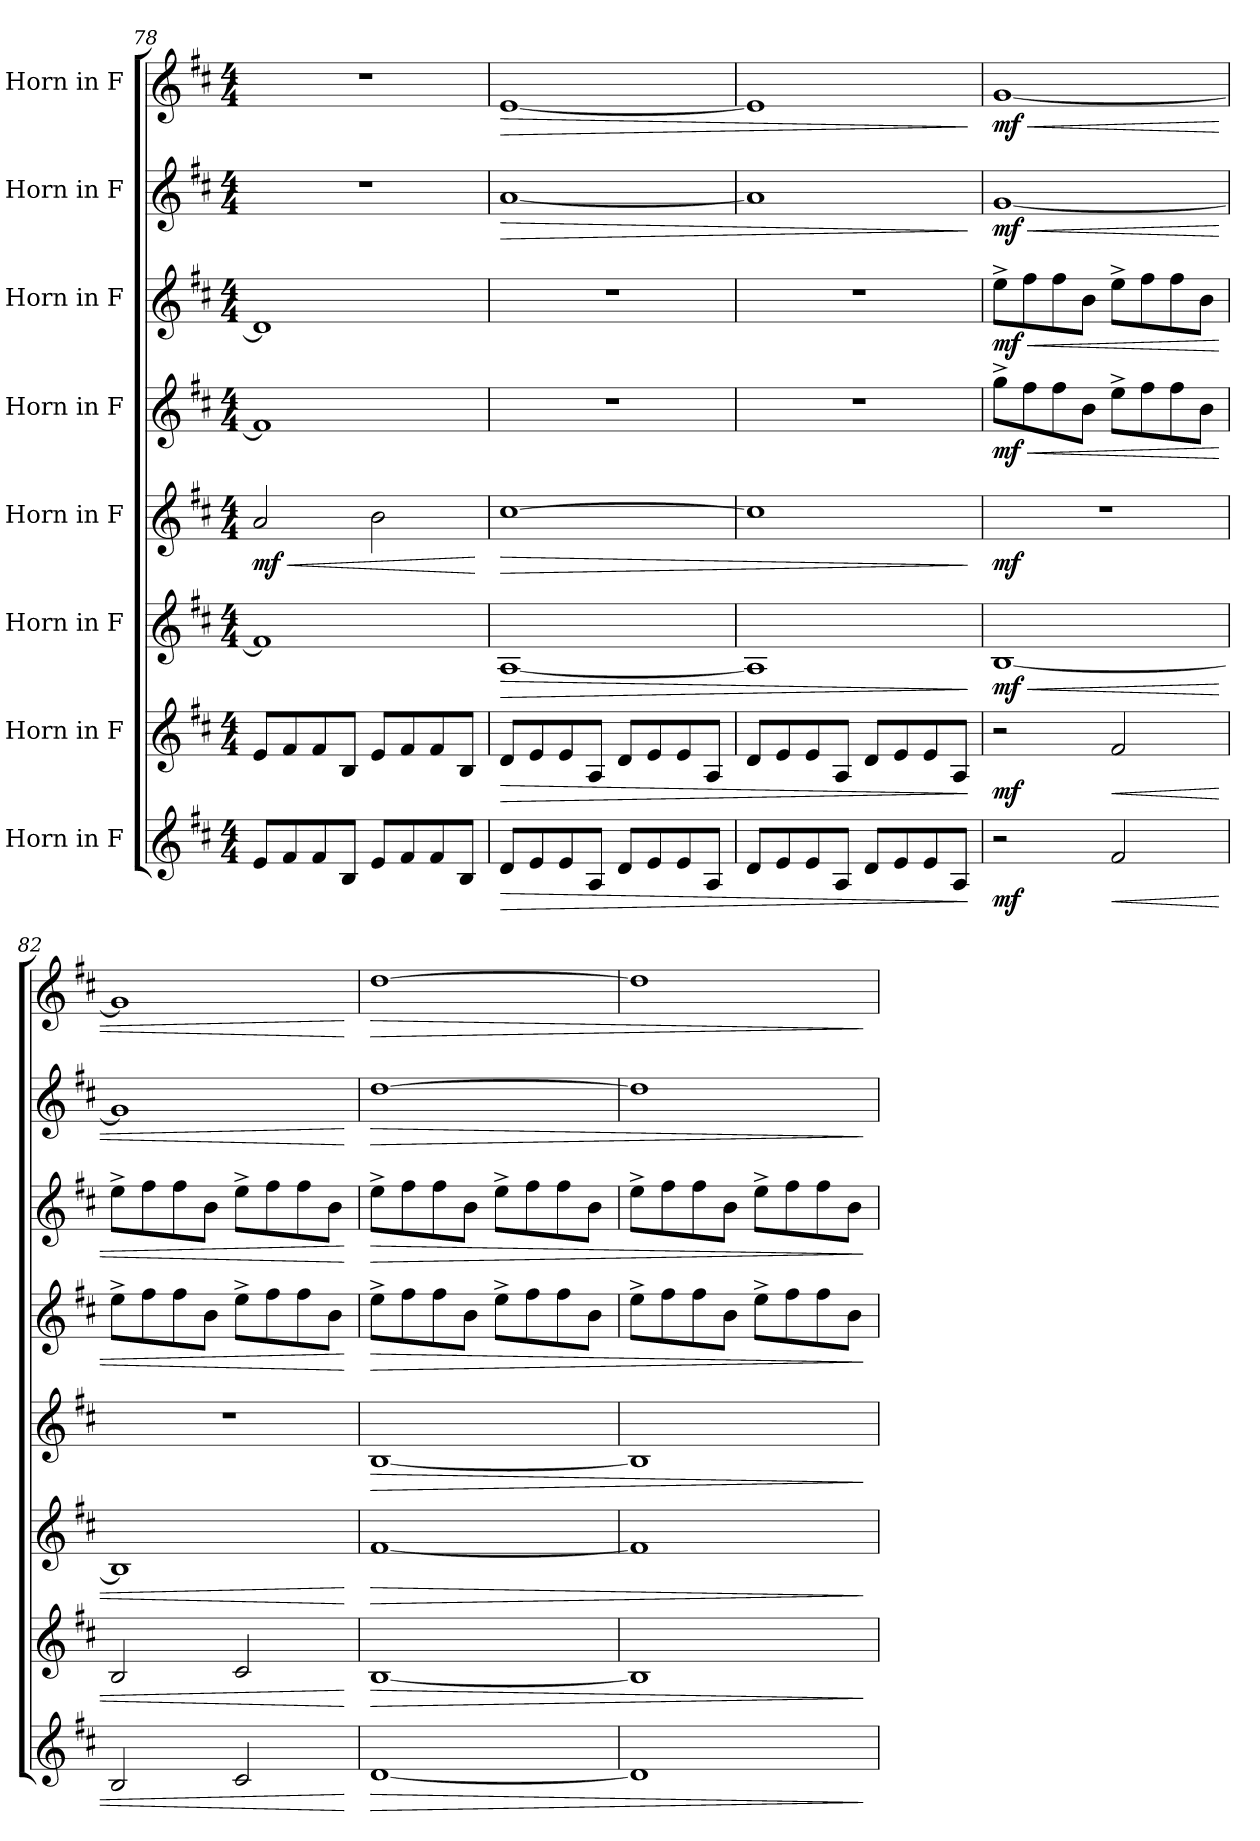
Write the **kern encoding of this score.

**kern	**dynam	**kern	**dynam	**kern	**dynam	**kern	**dynam	**kern	**dynam	**kern	**dynam	**kern	**dynam	**kern	**dynam
*part8	*part8	*part7	*part7	*part6	*part6	*part5	*part5	*part4	*part4	*part3	*part3	*part2	*part2	*part1	*part1
*staff8	*staff8	*staff7	*staff7	*staff6	*staff6	*staff5	*staff5	*staff4	*staff4	*staff3	*staff3	*staff2	*staff2	*staff1	*staff1
*I"Horn in F	*	*I"Horn in F	*	*I"Horn in F	*	*I"Horn in F	*	*I"Horn in F	*	*I"Horn in F	*	*I"Horn in F	*	*I"Horn in F	*
*clefG2	*	*clefG2	*	*clefG2	*	*clefG2	*	*clefG2	*	*clefG2	*	*clefG2	*	*clefG2	*
*ITrd4c7	*	*ITrd4c7	*	*ITrd4c7	*	*ITrd4c7	*	*ITrd4c7	*	*ITrd4c7	*	*ITrd4c7	*	*ITrd4c7	*
*k[f#]	*	*k[f#]	*	*k[f#]	*	*k[f#]	*	*k[f#]	*	*k[f#]	*	*k[f#]	*	*k[f#]	*
*M4/4	*	*M4/4	*	*M4/4	*	*M4/4	*	*M4/4	*	*M4/4	*	*M4/4	*	*M4/4	*
=78	=78	=78	=78	=78	=78	=78	=78	=78	=78	=78	=78	=78	=78	=78	=78
!	!	!	!	!	!	!	!LO:HP:b	!	!	!	!	!	!	!	!
!	!	!	!	!	!	!	!LO:DY:n=1:b	!	!	!	!	!	!	!	!
8A/L	.	8A/L	.	1B]	.	2d/	< mf	1B]	.	1G]	.	1r	.	1r	.
8B/	.	8B/	.	.	.	.	.	.	.	.	.	.	.	.	.
8B/	.	8B/	.	.	.	.	.	.	.	.	.	.	.	.	.
8E/J	.	8E/J	.	.	.	.	.	.	.	.	.	.	.	.	.
8A/L	.	8A/L	.	.	.	2e\	.	.	.	.	.	.	.	.	.
8B/	.	8B/	.	.	.	.	.	.	.	.	.	.	.	.	.
8B/	.	8B/	.	.	.	.	.	.	.	.	.	.	.	.	.
8E/J	.	8E/J	.	.	.	.	.	.	.	.	.	.	.	.	.
.	.	.	.	.	.	.	[	.	.	.	.	.	.	.	.
=79	=79	=79	=79	=79	=79	=79	=79	=79	=79	=79	=79	=79	=79	=79	=79
!	!LO:HP:b	!	!LO:HP:b	!	!LO:HP:b	!	!LO:HP:b	!	!	!	!	!	!LO:HP:b	!	!LO:HP:b
!	!LO:DY:n=1:b	!	!LO:DY:n=1:b	!	!LO:DY:n=1:b	!	!LO:DY:n=1:b	!	!	!	!	!	!LO:DY:n=1:b	!	!LO:DY:n=1:b
8G/L	> other-dynamics	8G/L	> other-dynamics	[1D	> other-dynamics	[1f#	> other-dynamics	1r	.	1r	.	[1d	> other-dynamics	[1A	> other-dynamics
8A/	.	8A/	.	.	.	.	.	.	.	.	.	.	.	.	.
8A/	.	8A/	.	.	.	.	.	.	.	.	.	.	.	.	.
8D/J	.	8D/J	.	.	.	.	.	.	.	.	.	.	.	.	.
8G/L	.	8G/L	.	.	.	.	.	.	.	.	.	.	.	.	.
8A/	.	8A/	.	.	.	.	.	.	.	.	.	.	.	.	.
8A/	.	8A/	.	.	.	.	.	.	.	.	.	.	.	.	.
8D/J	.	8D/J	.	.	.	.	.	.	.	.	.	.	.	.	.
=80	=80	=80	=80	=80	=80	=80	=80	=80	=80	=80	=80	=80	=80	=80	=80
8G/L	.	8G/L	.	1D]	.	1f#]	.	1r	.	1r	.	1d]	.	1A]	.
8A/	.	8A/	.	.	.	.	.	.	.	.	.	.	.	.	.
8A/	.	8A/	.	.	.	.	.	.	.	.	.	.	.	.	.
8D/J	.	8D/J	.	.	.	.	.	.	.	.	.	.	.	.	.
8G/L	.	8G/L	.	.	.	.	.	.	.	.	.	.	.	.	.
8A/	.	8A/	.	.	.	.	.	.	.	.	.	.	.	.	.
8A/	.	8A/	.	.	.	.	.	.	.	.	.	.	.	.	.
8D/J	.	8D/J	.	.	.	.	.	.	.	.	.	.	.	.	.
.	]	.	]	.	]	.	]	.	.	.	.	.	]	.	]
!!LO:PB:g=z
=81	=81	=81	=81	=81	=81	=81	=81	=81	=81	=81	=81	=81	=81	=81	=81
!	!LO:DY:b	!	!LO:DY:b	!	!LO:HP:b	!	!	!	!LO:HP:b	!	!LO:HP:b	!	!LO:HP:b	!	!LO:HP:b
!	!	!	!	!	!LO:DY:n=1:b	!	!LO:DY:b	!	!LO:DY:n=1:b	!	!LO:DY:n=1:b	!	!LO:DY:n=1:b	!	!LO:DY:n=1:b
2r	mf	2r	mf	[1E	< mf	1r	mf	8cc^\L	< mf	8a^\L	< mf	[1c	< mf	[1c	< mf
.	.	.	.	.	.	.	.	8b\	.	8b\	.	.	.	.	.
.	.	.	.	.	.	.	.	8b\	.	8b\	.	.	.	.	.
.	.	.	.	.	.	.	.	8e\J	.	8e\J	.	.	.	.	.
!	!LO:HP:b	!	!LO:HP:b	!	!	!	!	!	!	!	!	!	!	!	!
2B/	<	2B/	<	.	.	.	.	8a^\L	.	8a^\L	.	.	.	.	.
.	.	.	.	.	.	.	.	8b\	.	8b\	.	.	.	.	.
.	.	.	.	.	.	.	.	8b\	.	8b\	.	.	.	.	.
.	.	.	.	.	.	.	.	8e\J	.	8e\J	.	.	.	.	.
=82	=82	=82	=82	=82	=82	=82	=82	=82	=82	=82	=82	=82	=82	=82	=82
2E/	.	2E/	.	1E]	.	1r	.	8a^\L	.	8a^\L	.	1c]	.	1c]	.
.	.	.	.	.	.	.	.	8b\	.	8b\	.	.	.	.	.
.	.	.	.	.	.	.	.	8b\	.	8b\	.	.	.	.	.
.	.	.	.	.	.	.	.	8e\J	.	8e\J	.	.	.	.	.
2F#/	.	2F#/	.	.	.	.	.	8a^\L	.	8a^\L	.	.	.	.	.
.	.	.	.	.	.	.	.	8b\	.	8b\	.	.	.	.	.
.	.	.	.	.	.	.	.	8b\	.	8b\	.	.	.	.	.
.	.	.	.	.	.	.	.	8e\J	.	8e\J	.	.	.	.	.
.	[	.	[	.	[	.	.	.	[	.	[	.	[	.	[
=83	=83	=83	=83	=83	=83	=83	=83	=83	=83	=83	=83	=83	=83	=83	=83
!	!LO:HP:b	!	!LO:HP:b	!	!LO:HP:b	!	!LO:HP:b	!	!LO:HP:b	!	!LO:HP:b	!	!LO:HP:b	!	!LO:HP:b
!	!LO:DY:n=1:b	!	!LO:DY:n=1:b	!	!LO:DY:n=1:b	!	!LO:DY:n=1:b	!	!LO:DY:n=1:b	!	!LO:DY:n=1:b	!	!LO:DY:n=1:b	!	!LO:DY:n=1:b
[1G	> other-dynamics	[1E	> other-dynamics	[1B	> other-dynamics	[1E	> other-dynamics	8a^\L	> other-dynamics	8a^\L	> other-dynamics	[1g	> other-dynamics	[1g	> other-dynamics
.	.	.	.	.	.	.	.	8b\	.	8b\	.	.	.	.	.
.	.	.	.	.	.	.	.	8b\	.	8b\	.	.	.	.	.
.	.	.	.	.	.	.	.	8e\J	.	8e\J	.	.	.	.	.
.	.	.	.	.	.	.	.	8a^\L	.	8a^\L	.	.	.	.	.
.	.	.	.	.	.	.	.	8b\	.	8b\	.	.	.	.	.
.	.	.	.	.	.	.	.	8b\	.	8b\	.	.	.	.	.
.	.	.	.	.	.	.	.	8e\J	.	8e\J	.	.	.	.	.
=84	=84	=84	=84	=84	=84	=84	=84	=84	=84	=84	=84	=84	=84	=84	=84
1G]	.	1E]	.	1B]	.	1E]	.	8a^\L	.	8a^\L	.	1g]	.	1g]	.
.	.	.	.	.	.	.	.	8b\	.	8b\	.	.	.	.	.
.	.	.	.	.	.	.	.	8b\	.	8b\	.	.	.	.	.
.	.	.	.	.	.	.	.	8e\J	.	8e\J	.	.	.	.	.
.	.	.	.	.	.	.	.	8a^\L	.	8a^\L	.	.	.	.	.
.	.	.	.	.	.	.	.	8b\	.	8b\	.	.	.	.	.
.	.	.	.	.	.	.	.	8b\	.	8b\	.	.	.	.	.
.	.	.	.	.	.	.	.	8e\J	.	8e\J	.	.	.	.	.
.	]	.	]	.	]	.	]	.	]	.	]	.	]	.	]
=	=	=	=	=	=	=	=	=	=	=	=	=	=	=	=
*-	*-	*-	*-	*-	*-	*-	*-	*-	*-	*-	*-	*-	*-	*-	*-
